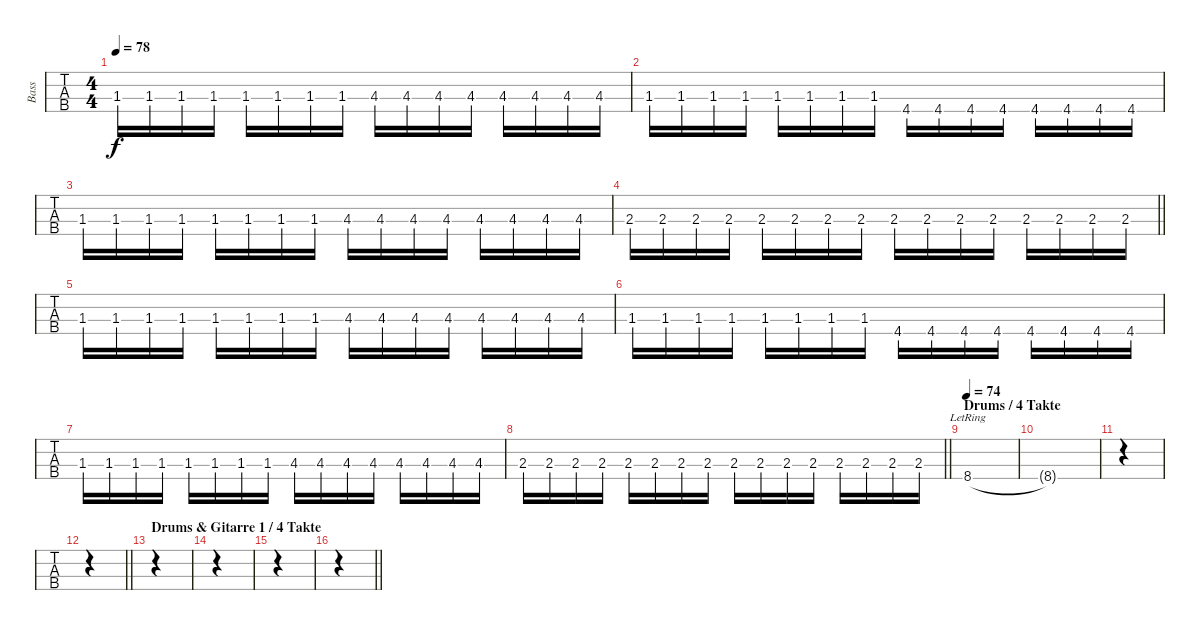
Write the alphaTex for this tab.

\track ("Bass" "Bass") {instrument electricbasspick}
\staff {tabs}
\tuning (G2 D2 A1 D1) {hide}
\ts (4 4)
\tempo 78
\clef f4
\ks c
1.3.16{dy f} 1.3.16 1.3.16 1.3.16 1.3.16 1.3.16 1.3.16 1.3.16 4.3.16 4.3.16 4.3.16 4.3.16 4.3.16 4.3.16 4.3.16 4.3.16 |
1.3.16 1.3.16 1.3.16 1.3.16 1.3.16 1.3.16 1.3.16 1.3.16 4.4.16 4.4.16 4.4.16 4.4.16 4.4.16 4.4.16 4.4.16 4.4.16 |
1.3.16 1.3.16 1.3.16 1.3.16 1.3.16 1.3.16 1.3.16 1.3.16 4.3.16 4.3.16 4.3.16 4.3.16 4.3.16 4.3.16 4.3.16 4.3.16 |
\barLineRight lightlight
2.3.16 2.3.16 2.3.16 2.3.16 2.3.16 2.3.16 2.3.16 2.3.16 2.3.16 2.3.16 2.3.16 2.3.16 2.3.16 2.3.16 2.3.16 2.3.16 |
1.3.16 1.3.16 1.3.16 1.3.16 1.3.16 1.3.16 1.3.16 1.3.16 4.3.16 4.3.16 4.3.16 4.3.16 4.3.16 4.3.16 4.3.16 4.3.16 |
1.3.16 1.3.16 1.3.16 1.3.16 1.3.16 1.3.16 1.3.16 1.3.16 4.4.16 4.4.16 4.4.16 4.4.16 4.4.16 4.4.16 4.4.16 4.4.16 |
1.3.16 1.3.16 1.3.16 1.3.16 1.3.16 1.3.16 1.3.16 1.3.16 4.3.16 4.3.16 4.3.16 4.3.16 4.3.16 4.3.16 4.3.16 4.3.16 |
\barLineRight lightlight
2.3.16 2.3.16 2.3.16 2.3.16 2.3.16 2.3.16 2.3.16 2.3.16 2.3.16 2.3.16 2.3.16 2.3.16 2.3.16 2.3.16 2.3.16 2.3.16 |
\section ("" "Drums / 4 Takte")
\tempo 74
8.4{lr}.1 |
8.4{t}.1 |
|
\barLineRight lightlight
|
\section ("" "Drums & Gitarre 1 / 4 Takte")
|
|
|
\barLineRight lightlight
